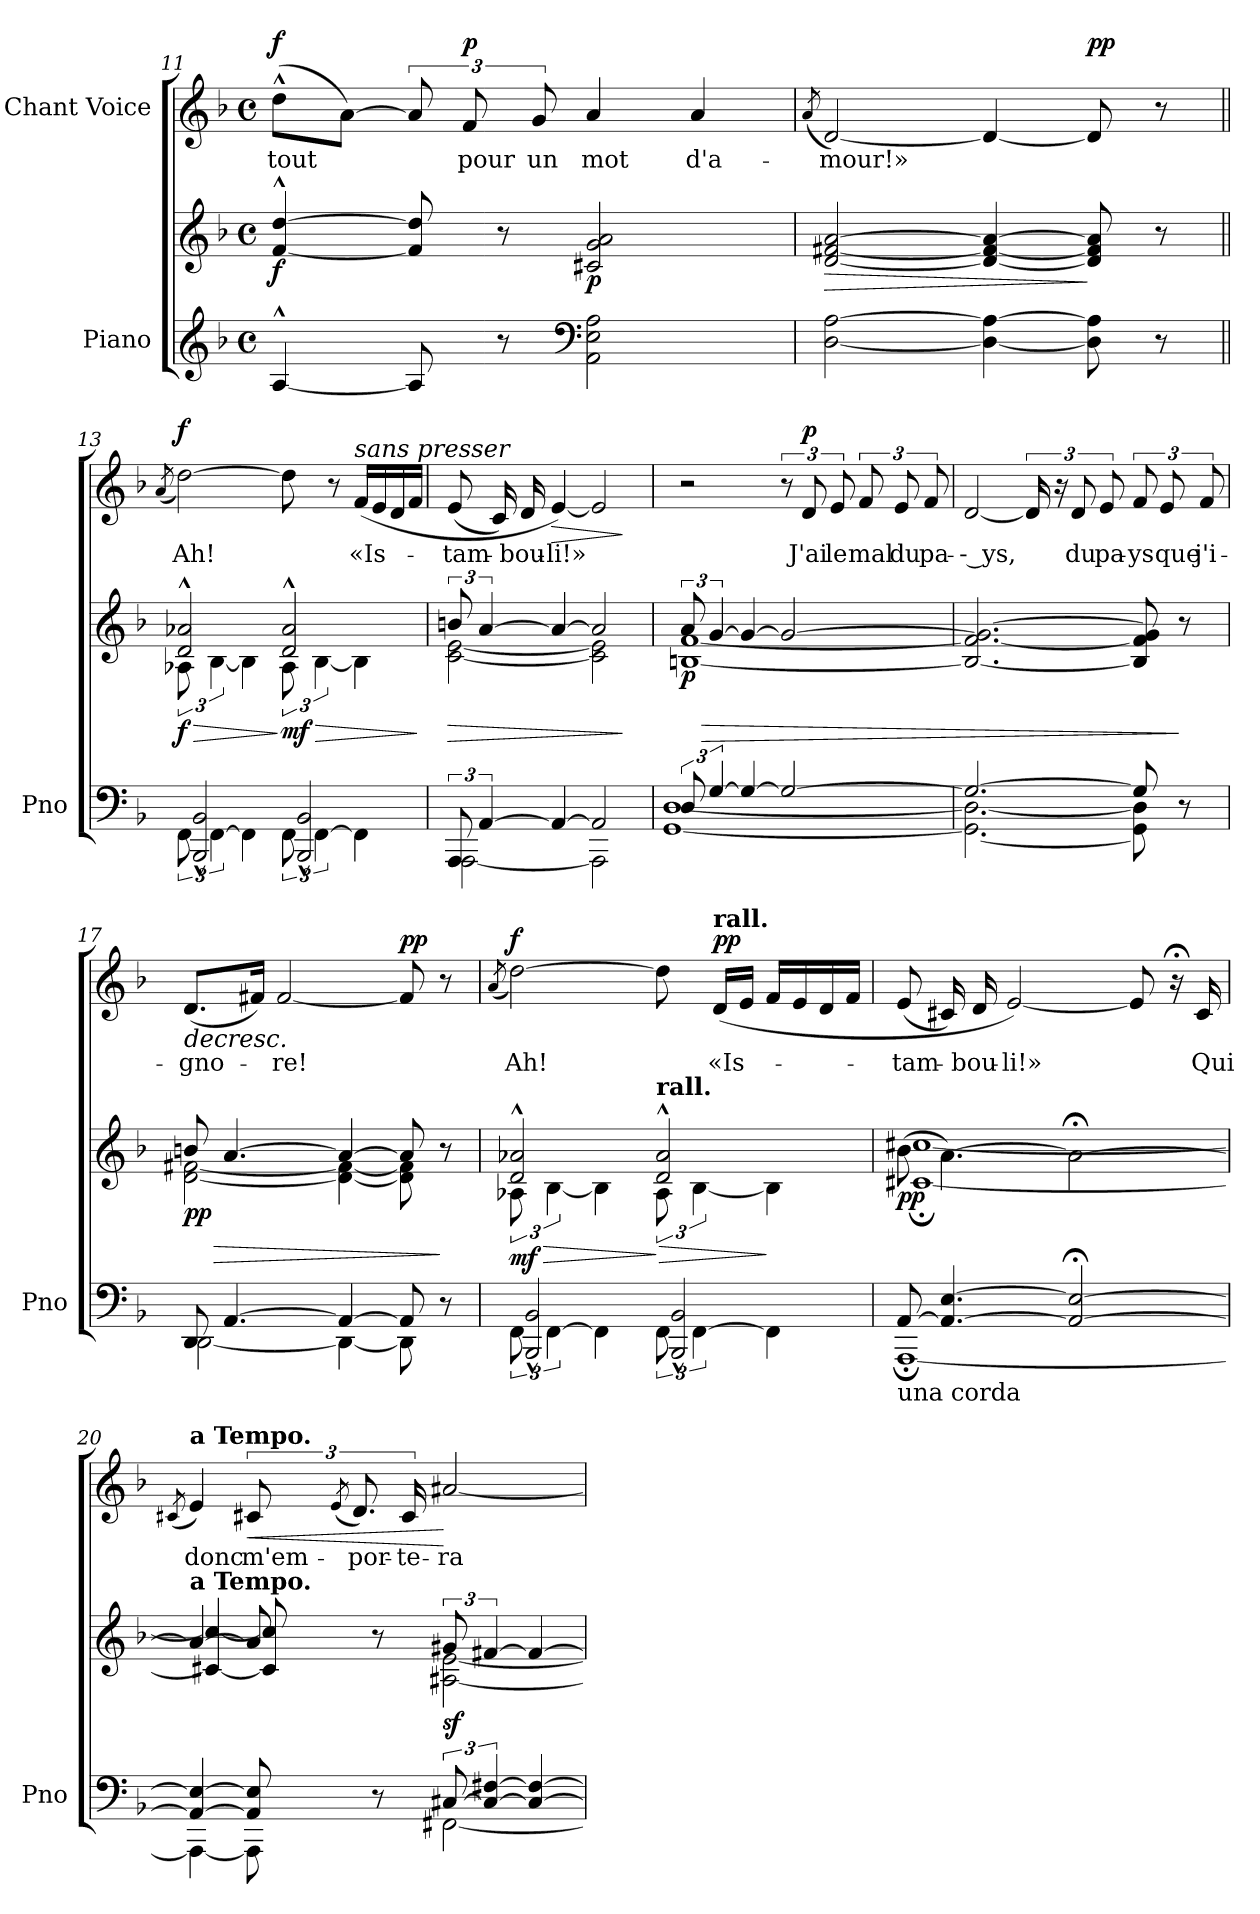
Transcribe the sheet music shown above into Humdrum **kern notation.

**kern	**kern	**dynam	**kern	**text	**dynam
*part2	*part2	*part2	*part1	*part1	*part1
*staff3	*staff2	*staff2/3	*staff1	*staff1	*staff1
*I"Piano	*	*	*I"Chant Voice	*	*
*I'Pno	*	*	*	*	*
*clefG2	*clefG2	*	*clefG2	*	*
*k[b-]	*k[b-]	*	*k[b-]	*	*
*M4/4	*M4/4	*	*M4/4	*	*
*met(c)	*met(c)	*	*met(c)	*	*
=11	=11	=11	=11	=11	=11
!	!	!LO:DY:b	!	!LO:LY:b	!LO:DY:a
[4A^^/	[4f/^^ [4dd/^^	f	(>8dd^^\L	tout	f
.	.	.	[8a\J)	.	.
8A/]	8f/] 8dd/]	.	12a/]	.	.
!	!	!	!	!LO:LY:b	!LO:DY:a
.	.	.	12f/	pour	p
8r	8r	.	.	.	.
!	!	!	!	!LO:LY:b	!
.	.	.	12g/	un	.
*clefF4	*	*	*	*	*
!	!	!LO:DY:b	!	!LO:LY:b	!
2AA\ 2E\ 2A\	2c#X/ 2g/ 2a/	p	4a/	mot	.
!	!	!	!	!LO:LY:b	!
.	.	.	4a/	d'a-	.
=12	=12	=12	=12	=12	=12
.	.	.	(<8qa/	.	.
!	!	!LO:HP:b	!	!LO:LY:b	!
[2D\ [2A\	[2d/ [2f#X/ [2a/	>	[2d/)	-mour!»	.
4D\_ 4A\_	4d/_ 4f#/_ 4a/_	.	4d/_	.	.
!	!	!	!	!	!LO:DY:a
8D\] 8A\]	8d/] 8f#/] 8a/]	]	8d/]	.	pp
8r	8r	.	8r	.	.
!!LO:LB:g=z
=13||	=13||	=13||	=13||	=13||	=13||
.	.	.	(<8qa/	.	.
*^	*	*	*	*	*
!	!	!	!LO:HP:b	!	!LO:LY:b	!
*	*	*^	*	*	*	*
!	!	!	!	!LO:DY:n=1:b	!	!	!LO:DY:a
12FF\	2BBB-/^^ 2BB-/^^	2d/^^ 2a-X/^^	12A-X\	> f	[2dd\)	Ah!	f
[6FF\	.	.	[6B-\	.	.	.	.
4FF\]	.	.	4B-\]	.	.	.	.
!	!	!	!	!LO:HP:n=1:b	!	!	!
!	!	!	!	!LO:DY:n=2:b	!	!	!
12FF\	2BBB-/^^ 2BB-/^^	2d/^^ 2a-/^^	12A-\	] > mf	8dd\]	.	.
[6FF\	.	.	[6B-\	.	.	.	.
.	.	.	.	.	8r	.	.
!	!	!	!	!	!LO:TX:a:i:t=sans presser	!	!
!	!	!	!	!	!	!LO:LY:b	!
4FF\]	.	.	4B-\]	.	(>16f/LL	«Is-	.
.	.	.	.	.	16e/	.	.
.	.	.	.	.	16d/	.	.
.	.	.	.	.	16f/JJ	.	.
*v	*v	*	*	*	*	*	*
*	*v	*v	*	*	*	*
.	.	]	.	.	.
=14	=14	=14	=14	=14	=14
*^	*	*	*	*	*
!	!	!	!LO:HP:b	!	!LO:LY:b	!
*	*	*^	*	*	*	*
!	!	!	!	!LO:DY:n=1:b	!	!	!
!	!	!	!	!LO:DY:n=2:b	!	!	!
12AAA/	[2AAA\	12bn/	[2c\ [2e\	> p sf	(<8e/	-tam-	.
[6AA/	.	[6a/	.	.	.	.	.
.	.	.	.	.	16c/)	.	.
!	!	!	!	!	!	!LO:LY:b	!
.	.	.	.	.	16d/	-bou-	.
!	!	!	!	!	!	!LO:LY:b	!LO:HP:b
4AA/_	.	4a/_	.	.	[4e/)	-li!»	>
2AA/]	2AAA\]	2a/]	2c\] 2e\]	.	2e/]	.	.
*v	*v	*	*	*	*	*	*
*	*v	*v	*	*	*	*
.	.	]	.	.	]
=15	=15	=15	=15	=15	=15
*^	*^	*	*	*	*
!	!	!	!	!LO:DY:b	!	!	!
12D/	[1GG [1D	12a/	[1Bn [1f	p	2r	.	.
!	!	!	!	!LO:HP:b	!	!	!
[6G/	.	[6g/	.	>	.	.	.
4G/_	.	4g/_	.	.	.	.	.
2G/_	.	2g/_	.	.	12r	.	.
!	!	!	!	!	!	!LO:LY:b	!LO:DY:a
.	.	.	.	.	12d/	J'ai	p
!	!	!	!	!	!	!LO:LY:b	!
.	.	.	.	.	12e/	le	.
!	!	!	!	!	!	!LO:LY:b	!
.	.	.	.	.	12f/	mal	.
!	!	!	!	!	!	!LO:LY:b	!
.	.	.	.	.	12e/	du	.
!	!	!	!	!	!	!LO:LY:b	!
.	.	.	.	.	12f/	pa-	.
*	*	*v	*v	*	*	*	*
!!LO:LB:g=z
=16	=16	=16	=16	=16	=16	=16
!	!	!	!	!	!LO:LY:b	!
2.G/_	2.GG\_ 2.D\_	2.Bn/_ 2.f/_ 2.g/_	.	[2d/	-- ys,	.
.	.	.	.	24d/]	.	.
.	.	.	.	24r	.	.
!	!	!	!	!	!LO:LY:b	!
.	.	.	.	12d/	du	.
!	!	!	!	!	!LO:LY:b	!
.	.	.	.	12e/	pa-	.
!	!	!	!	!	!LO:LY:b	!
8G/]	8GG\] 8D\]	8B/] 8f/] 8g/]	.	12f/	-ys	.
!	!	!	!	!	!LO:LY:b	!
.	.	.	.	12e/	que	.
8r	8ryy	8r	]	.	.	.
!	!	!	!	!	!LO:LY:b	!
.	.	.	.	12f/	j'i-	.
=17	=17	=17	=17	=17	=17	=17
!	!	!	!LO:HP:b	!	!LO:LY:b	!LO:HP:b
*	*	*^	*	*	*	*
!	!	!	!	!LO:DY:n=1:b	!	!	!
8DD/	[2DD\	8bn/	[2d\ [2f#X\	> pp	(<8.d/L	-gno-	>
[4.AA/	.	[4.a/	.	.	.	.	.
.	.	.	.	.	16f#X/Jk)	.	.
!	!	!	!	!	!	!LO:LY:b	!
.	.	.	.	.	[2f#/	-re!	.
4AA/_	4DD\_	4a/_	4d\_ 4f#\_	.	.	.	.
!	!	!	!	!	!	!	!LO:DY:a
8AA/]	8DD\]	8a/]	8d\] 8f#\]	.	8f#/]	.	pp
8r	8ryy	8r	8ryy	]	8r	.	]
=18	=18	=18	=18	=18	=18	=18	=18
.	.	.	.	.	(<8qa/	.	.
!	!	!	!	!LO:HP:b	!	!LO:LY:b	!
!	!	!	!	!LO:DY:n=1:b	!	!	!LO:DY:a
12FF\	2BBB-/^^ 2BB-/^^	2d/^^ 2a-X/^^	12A-X\	> mf	[2dd\)	Ah!	f
[6FF\	.	.	[6B-\	.	.	.	.
4FF\]	.	.	4B-\]	.	.	.	.
!	!	!LO:TX:a:B:t=rall.	!	!	!	!	!
!	!	!	!	!LO:HP:n=1:b	!	!	!
12FF\	2BBB-/^^ 2BB-/^^	2d/^^ 2a-/^^	12A-\	] >	8dd\]	.	.
[6FF\	.	.	[6B-\	.	.	.	.
!	!	!	!	!	!LO:TX:a:B:t=rall.	!	!
!	!	!	!	!	!	!LO:LY:b	!LO:DY:a
.	.	.	.	.	(>16d/LL	«Is-	pp
.	.	.	.	.	16e/JJ	.	.
*	*	*	*	*	*MM45	*	*
4FF\]	.	.	4B-\]	]	16f/LL	.	.
.	.	.	.	.	16e/	.	.
.	.	.	.	.	16d/	.	.
.	.	.	.	.	16f/JJ	.	.
!!LO:LB:g=z
=19	=19	=19	=19	=19	=19	=19	=19
*	*	*	*	*	*MM40	*	*
!LO:TX:b:t=una corda	!	!	!	!	!	!	!
!	!	!	!	!LO:DY:b	!	!LO:LY:b	!
[8AA/	[1AAA;	(>8b-\	[1c#X;< [1cc#X;<	pp	(<8e/	-tam-	.
4.AA/_ [4.E/	.	[4.a\)	.	.	16c#X/)	.	.
!	!	!	!	!	!	!LO:LY:b	!
.	.	.	.	.	16d/	-bou-	.
!	!	!	!	!	!	!LO:LY:b	!
.	.	.	.	.	[2e/)	-li!»	.
2AA/_;< 2E/_;<	.	2a;<\_	.	.	.	.	.
.	.	.	.	.	8e/]	.	.
.	.	.	.	.	16r;<	.	.
!	!	!	!	!	!	!LO:LY:b	!
.	.	.	.	.	16c#/	Qui	.
=20	=20	=20	=20	=20	=20	=20	=20
*	*	*	*	*	*MM50	*	*
.	.	.	.	.	(<8qc#X/	.	.
!	!	!	!	!	!LO:TX:a:B:t=a Tempo.	!	!
!	!	!LO:TX:a:B:t=a Tempo.	!	!	!	!	!
!	!	!	!	!	!	!LO:LY:b	!
4AA/_ 4E/_	4AAA\_	4a/_	4c#X/_ 4cc#/_	.	4e/)	donc	.
!	!	!	!	!	!	!LO:LY:b	!LO:HP:b
8AA/] 8E/]	8AAA\]	8a/]	8c#/] 8cc#/]	.	12c#/	m'em-	<
.	.	.	.	.	(<8qe/	.	.
!	!	!	!	!	!	!LO:LY:b	!
.	.	.	.	.	12.d/)	-por-	.
8r	8ryy	8r	8ryy	.	.	.	.
!	!	!	!	!	!	!LO:LY:b	!
.	.	.	.	.	24c#/	-te-	.
!	!	!	!	!LO:DY:b	!	!LO:LY:b	!
[12C#X/	[2FF#X\	12g#X/	[2A#X\ [2e\	sf	[2a#X/	-ra	[
6C#/_ [6F#X/	.	[6f#X/	.	.	.	.	.
4C#/_ 4F#/_	.	4f#/_	.	.	.	.	.
*v	*v	*	*	*	*	*	*
*	*v	*v	*	*	*	*
=	=	=	=	=	=
*-	*-	*-	*-	*-	*-
